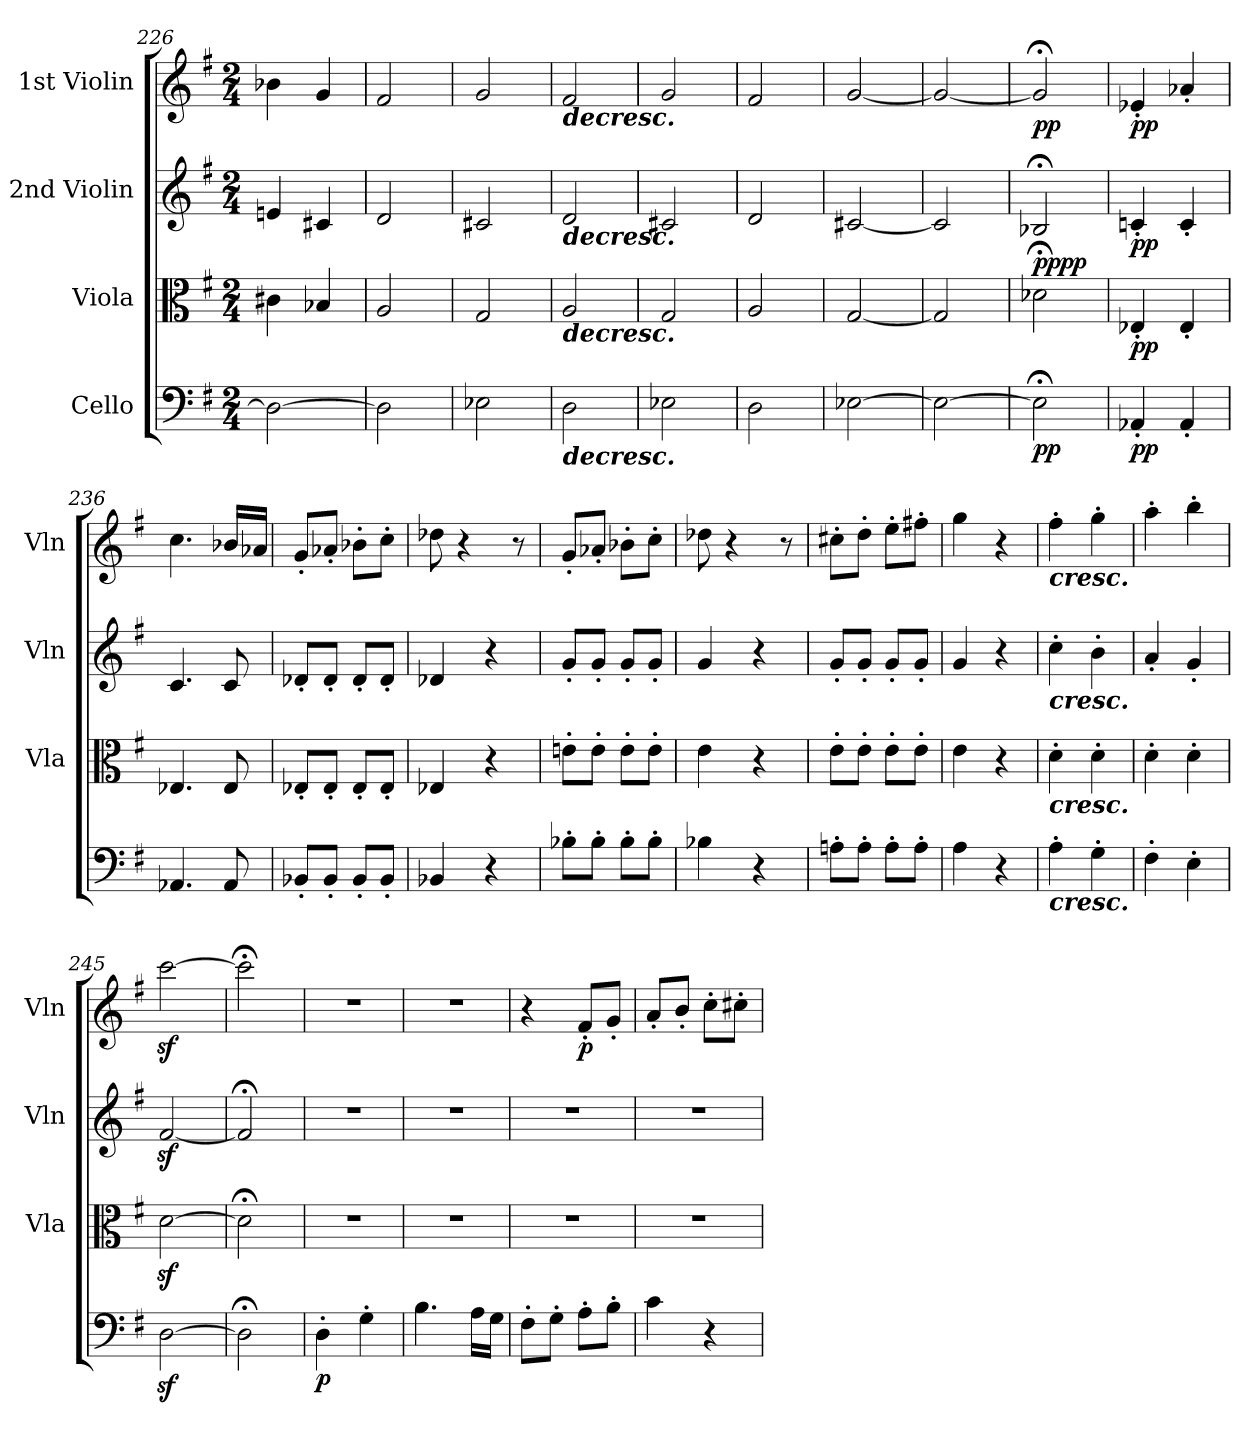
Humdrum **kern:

**kern	**dynam	**kern	**dynam	**kern	**dynam	**kern	**dynam
*part4	*part4	*part3	*part3	*part2	*part2	*part1	*part1
*staff4	*staff4	*staff3	*staff3	*staff2	*staff2	*staff1	*staff1
*I"Cello	*	*I"Viola	*	*I"2nd Violin	*	*I"1st Violin	*
*	*	*I'Vla	*	*I'Vln	*	*I'Vln	*
*clefF4	*	*clefC3	*	*clefG2	*	*clefG2	*
*k[f#]	*	*k[f#]	*	*k[f#]	*	*k[f#]	*
*G:	*	*G:	*	*G:	*	*G:	*
*M2/4	*	*M2/4	*	*M2/4	*	*M2/4	*
=226	=226	=226	=226	=226	=226	=226	=226
2D\_	.	4c#X\	.	4en/	.	4b-X\	.
.	.	4B-X/	.	4c#X/	.	4g/	.
=227	=227	=227	=227	=227	=227	=227	=227
2D\]	.	2A/	.	2d/	.	2f#/	.
!!LO:LB:g=z
=228	=228	=228	=228	=228	=228	=228	=228
2E-X\	.	2G/	.	2c#X/	.	2g/	.
=229	=229	=229	=229	=229	=229	=229	=229
!	!	!	!	!	!	!LO:TX:b:Bi:t=decresc.	!
!	!	!	!	!LO:TX:b:Bi:t=decresc.	!	!	!
!	!	!LO:TX:b:Bi:t=decresc.	!	!	!	!	!
!LO:TX:b:Bi:t=decresc.	!	!	!	!	!	!	!
2D\	.	2A/	.	2d/	.	2f#/	.
=230	=230	=230	=230	=230	=230	=230	=230
2E-X\	.	2G/	.	2c#X/	.	2g/	.
=231	=231	=231	=231	=231	=231	=231	=231
2D\	.	2A/	.	2d/	.	2f#/	.
=232	=232	=232	=232	=232	=232	=232	=232
[2E-X\	.	[2G/	.	[2c#X/	.	[2g/	.
=233	=233	=233	=233	=233	=233	=233	=233
2E-\_	.	2G/]	.	2c#/]	.	2g/_	.
!!LO:PB:g=z
=234	=234	=234	=234	=234	=234	=234	=234
!	!LO:DY:b	!	!LO:DY:b	!	!	!	!
!	!	!	!LO:DY:n=1:a	!	!	!	!LO:DY:b
2E-;<\]	pp	2d-X;<\	pp pp	2B-X;</	.	2g;</]	pp
=235	=235	=235	=235	=235	=235	=235	=235
!	!LO:DY:b	!	!LO:DY:b	!	!LO:DY:b	!	!LO:DY:b
4AA-X'/	pp	4E-X'/	pp	4cn'/	pp	4e-X'/	pp
4AA-'/	.	4E-'/	.	4c'/	.	4a-X'/	.
=236	=236	=236	=236	=236	=236	=236	=236
4.AA-X/	.	4.E-X/	.	4.c/	.	4.cc\	.
8AA-/	.	8E-/	.	8c/	.	16b-X/LL	.
.	.	.	.	.	.	16a-X/JJ	.
=237	=237	=237	=237	=237	=237	=237	=237
8BB-X'/L	.	8E-X'/L	.	8d-X'/L	.	8g'/L	.
8BB-'/J	.	8E-'/J	.	8d-'/J	.	8a-X'/J	.
8BB-'/L	.	8E-'/L	.	8d-'/L	.	8b-X'\L	.
8BB-'/J	.	8E-'/J	.	8d-'/J	.	8cc'\J	.
=238	=238	=238	=238	=238	=238	=238	=238
4BB-X/	.	4E-X/	.	4d-X/	.	8dd-X\	.
.	.	.	.	.	.	4r	.
4r	.	4r	.	4r	.	.	.
.	.	.	.	.	.	8r	.
=239	=239	=239	=239	=239	=239	=239	=239
8B-X'\L	.	8en'\L	.	8g'/L	.	8g'/L	.
8B-'\J	.	8e'\J	.	8g'/J	.	8a-X'/J	.
8B-'\L	.	8e'\L	.	8g'/L	.	8b-X'\L	.
8B-'\J	.	8e'\J	.	8g'/J	.	8cc'\J	.
!!LO:PB:g=z
=240	=240	=240	=240	=240	=240	=240	=240
4B-X\	.	4e\	.	4g/	.	8dd-X\	.
.	.	.	.	.	.	4r	.
4r	.	4r	.	4r	.	.	.
.	.	.	.	.	.	8r	.
=241	=241	=241	=241	=241	=241	=241	=241
8An'\L	.	8e'\L	.	8g'/L	.	8cc#X'\L	.
8A'\J	.	8e'\J	.	8g'/J	.	8dd'\J	.
8A'\L	.	8e'\L	.	8g'/L	.	8ee'\L	.
8A'\J	.	8e'\J	.	8g'/J	.	8ff#X'\J	.
=242	=242	=242	=242	=242	=242	=242	=242
4A\	.	4e\	.	4g/	.	4gg\	.
4r	.	4r	.	4r	.	4r	.
=243	=243	=243	=243	=243	=243	=243	=243
!	!	!	!	!	!	!LO:TX:b:Bi:t=cresc.	!
!	!	!	!	!LO:TX:b:Bi:t=cresc.	!	!	!
!	!	!LO:TX:b:Bi:t=cresc.	!	!	!	!	!
!LO:TX:b:Bi:t=cresc.	!	!	!	!	!	!	!
4A'\	.	4d'\	.	4cc'\	.	4ff#'\	.
4G'\	.	4d'\	.	4b'\	.	4gg'\	.
=244	=244	=244	=244	=244	=244	=244	=244
4F#'\	.	4d'\	.	4a'/	.	4aa'\	.
4E'\	.	4d'\	.	4g'/	.	4bb'\	.
=245	=245	=245	=245	=245	=245	=245	=245
[2Dz<\	.	[2dz<\	.	[2f#z</	.	[2cccz<\	.
!!LO:LB:g=z
=246	=246	=246	=246	=246	=246	=246	=246
2D;<\]	.	2d;<\]	.	2f#;</]	.	2ccc;<\]	.
=247	=247	=247	=247	=247	=247	=247	=247
!	!LO:DY:b	!	!	!	!	!	!
4D'\	p	2r	.	2r	.	2r	.
4G'\	.	.	.	.	.	.	.
=248	=248	=248	=248	=248	=248	=248	=248
4.B\	.	2r	.	2r	.	2r	.
16A\LL	.	.	.	.	.	.	.
16G\JJ	.	.	.	.	.	.	.
=249	=249	=249	=249	=249	=249	=249	=249
8F#'\L	.	2r	.	2r	.	4r	.
8G'\J	.	.	.	.	.	.	.
!	!	!	!	!	!	!	!LO:DY:b
8A'\L	.	.	.	.	.	8f#'/L	p
8B'\J	.	.	.	.	.	8g'/J	.
=250	=250	=250	=250	=250	=250	=250	=250
4c\	.	2r	.	2r	.	8a'/L	.
.	.	.	.	.	.	8b'/J	.
4r	.	.	.	.	.	8cc'\L	.
.	.	.	.	.	.	8cc#X'\J	.
=	=	=	=	=	=	=	=
*-	*-	*-	*-	*-	*-	*-	*-
